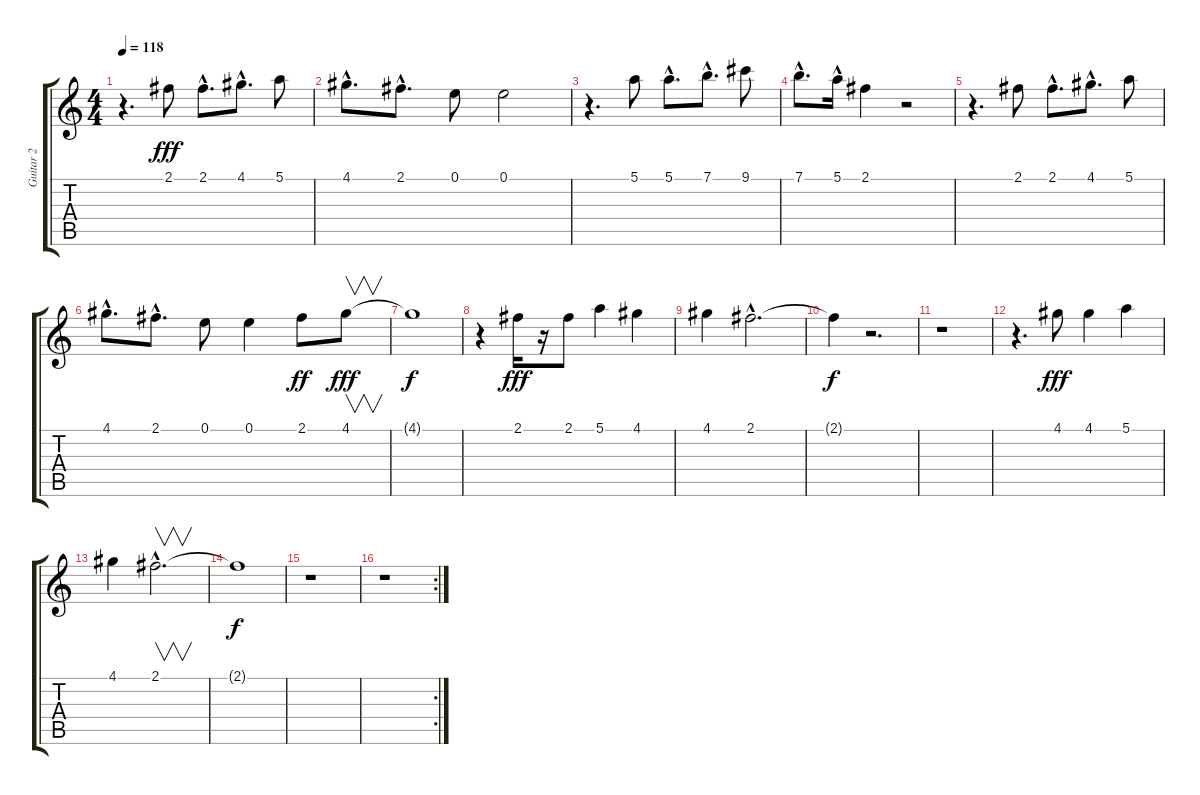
\track ("Guitar 2" "Guitar 2") {instrument distortionguitar}
\staff {score tabs}
\tuning (E4 B3 G3 D3 A2 E2) {hide}
\ts (4 4)
\tempo 118
\clef g2
\ks c
r.4{d dy fff} 2.1.8 2.1{hac}.8{d} 4.1{hac}.8{d} 5.1.8 |
4.1{hac}.8{d} 2.1{hac}.8{d} 0.1.8 0.1.2 |
r.4{d} 5.1.8 5.1{hac}.8{d} 7.1{hac}.8{d} 9.1.8 |
7.1{hac}.8{d} 5.1{hac}.16 2.1.4 r.2 |
r.4{d} 2.1.8 2.1{hac}.8{d} 4.1{hac}.8{d} 5.1.8 |
4.1{hac}.8{d} 2.1{hac}.8{d} 0.1.8 0.1.4 2.1.8{dy ff} 4.1.8{v dy fff} |
4.1{t}.1{dy f} |
r.4 2.1.16{dy fff} r.16 2.1.8 5.1.4 4.1.4 |
4.1.4 2.1{hac}.2{d} |
2.1{t}.4{dy f} r.2{d} |
r.1 |
r.4{d} 4.1.8{dy fff} 4.1.4 5.1.4 |
4.1.4 2.1{hac}.2{v d} |
2.1{t}.1{dy f} |
r.1 |
\rc 2
r.1
